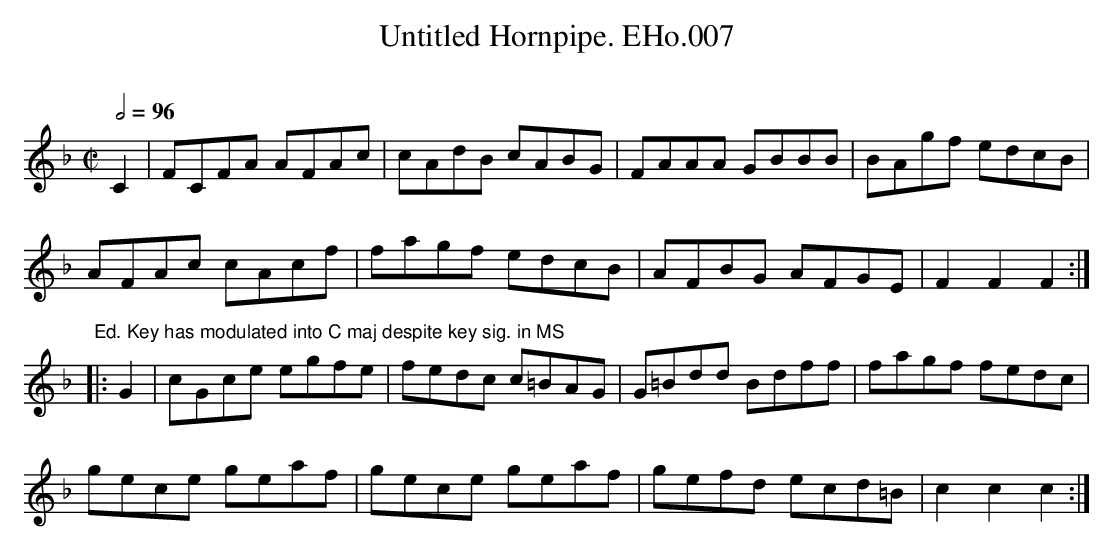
X:1
T:Untitled Hornpipe. EHo.007
M:C|
L:1/8
Q:1/2=96
O:
K:F
C2 | FCFA AFAc | cAdB cABG | FAAA GBBB | BAgf edcB |
AFAc cAcf | fagf edcB | AFBG AFGE | F2F2F2 :|
"^Ed. Key has modulated into C maj despite key sig. in MS"|: G2 |\
cGce egfe | fedc c=BAG | G=Bdd Bdff | fagf fedc |
gece geaf | gece geaf | gefd ecd=B | c2c2c2 :|
